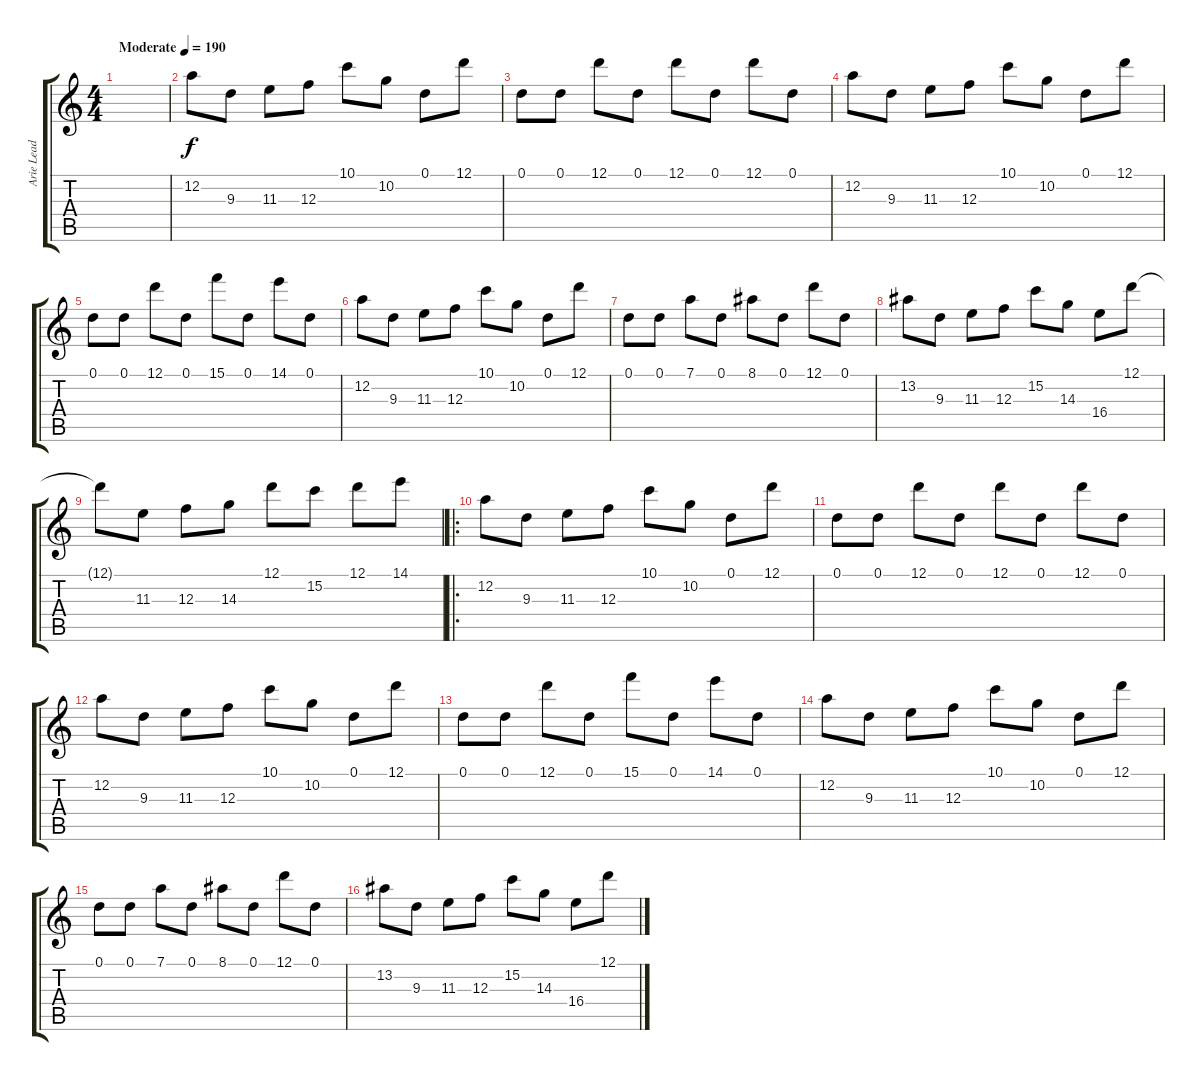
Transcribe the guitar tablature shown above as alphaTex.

\track ("Arie Lead" "Arie Lead") {instrument distortionguitar}
\staff {score tabs}
\tuning (D4 A3 F3 C3 G2 D2) {hide}
\ts (4 4)
\tempo (190 "Moderate")
\clef g2
\ks c
|
12.2.8 9.3.8 11.3.8 12.3.8 10.1.8 10.2.8 0.1.8 12.1.8 |
0.1.8 0.1.8 12.1.8 0.1.8 12.1.8 0.1.8 12.1.8 0.1.8 |
12.2.8 9.3.8 11.3.8 12.3.8 10.1.8 10.2.8 0.1.8 12.1.8 |
0.1.8 0.1.8 12.1.8 0.1.8 15.1.8 0.1.8 14.1.8 0.1.8 |
12.2.8 9.3.8 11.3.8 12.3.8 10.1.8 10.2.8 0.1.8 12.1.8 |
0.1.8 0.1.8 7.1.8 0.1.8 8.1.8 0.1.8 12.1.8 0.1.8 |
13.2.8 9.3.8 11.3.8 12.3.8 15.2.8 14.3.8 16.4.8 12.1.8 |
12.1{t}.8 11.3.8 12.3.8 14.3.8 12.1.8 15.2.8 12.1.8 14.1.8 |
\ro
12.2.8 9.3.8 11.3.8 12.3.8 10.1.8 10.2.8 0.1.8 12.1.8 |
0.1.8 0.1.8 12.1.8 0.1.8 12.1.8 0.1.8 12.1.8 0.1.8 |
12.2.8 9.3.8 11.3.8 12.3.8 10.1.8 10.2.8 0.1.8 12.1.8 |
0.1.8 0.1.8 12.1.8 0.1.8 15.1.8 0.1.8 14.1.8 0.1.8 |
12.2.8 9.3.8 11.3.8 12.3.8 10.1.8 10.2.8 0.1.8 12.1.8 |
0.1.8 0.1.8 7.1.8 0.1.8 8.1.8 0.1.8 12.1.8 0.1.8 |
13.2.8 9.3.8 11.3.8 12.3.8 15.2.8 14.3.8 16.4.8 12.1.8
